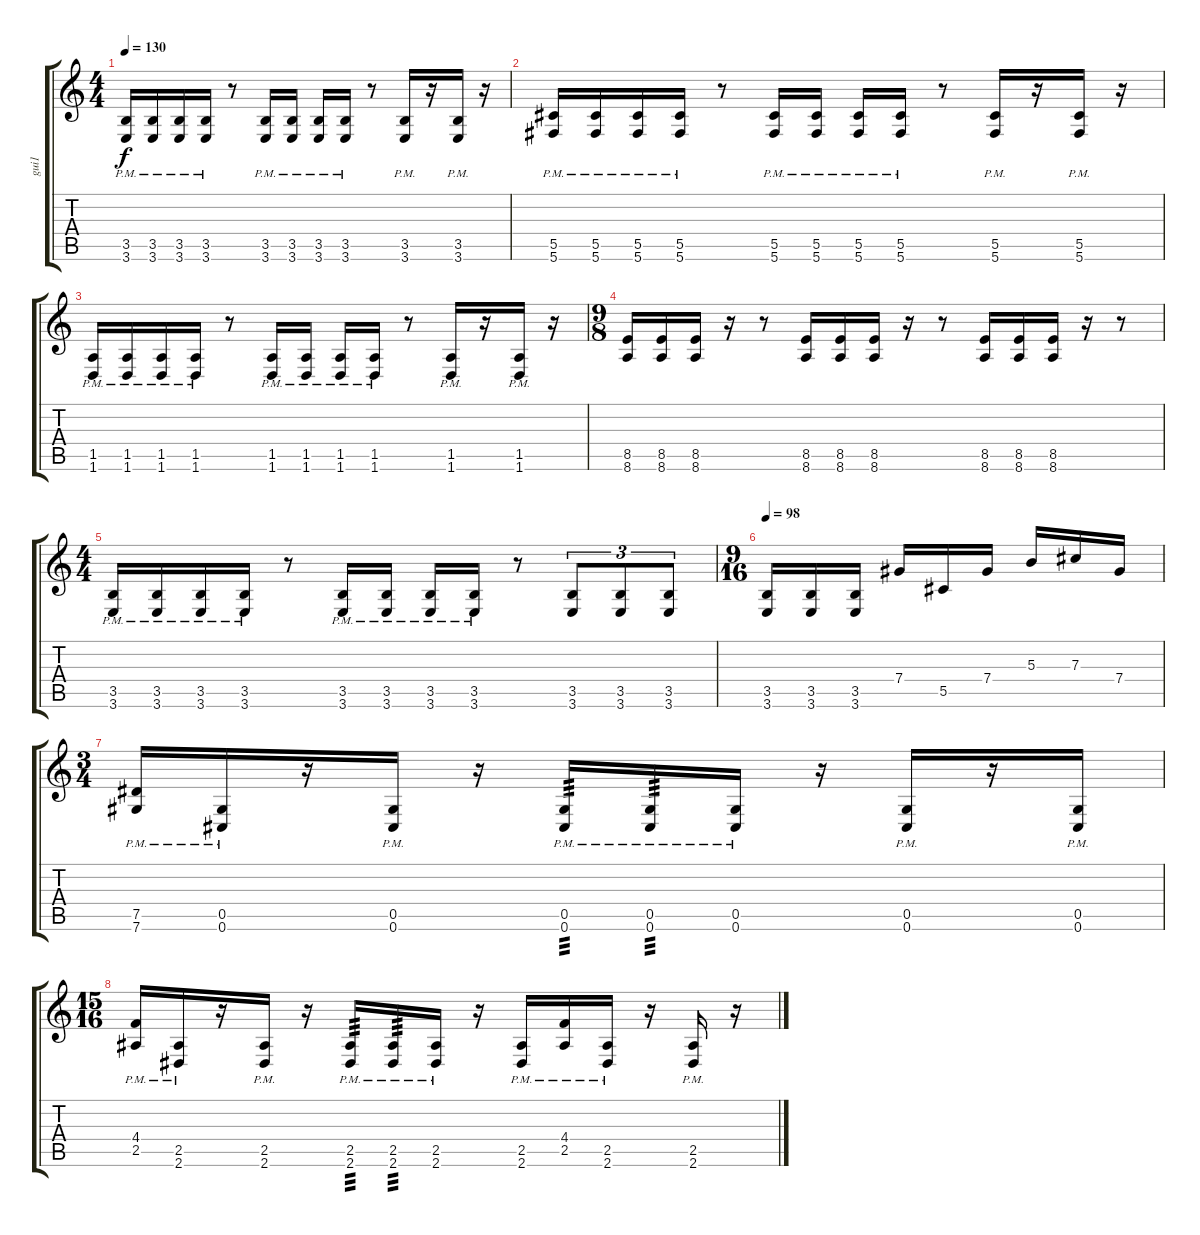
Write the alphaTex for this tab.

\track ("gui1" "gui1") {instrument acousticguitarsteel}
\staff {score tabs}
\tuning (Eb4 Bb3 Gb3 Db3 Ab2 Db2) {hide}
\ts (4 4)
\tempo 130
\clef g2
\ks c
(3.5{pm} 3.6{pm}).16{dy f} (3.5{pm} 3.6{pm}).16 (3.5{pm} 3.6{pm}).16 (3.5{pm} 3.6{pm}).16 r.8 (3.5{pm} 3.6{pm}).16 (3.5{pm} 3.6{pm}).16 (3.5{pm} 3.6{pm}).16 (3.5{pm} 3.6{pm}).16 r.8 (3.5{pm} 3.6{pm}).16 r.16 (3.5{pm} 3.6{pm}).16 r.16 |
(5.5{pm} 5.6{pm}).16 (5.5{pm} 5.6{pm}).16 (5.5{pm} 5.6{pm}).16 (5.5{pm} 5.6{pm}).16 r.8 (5.5{pm} 5.6{pm}).16 (5.5{pm} 5.6{pm}).16 (5.5{pm} 5.6{pm}).16 (5.5{pm} 5.6{pm}).16 r.8 (5.5{pm} 5.6{pm}).16 r.16 (5.5{pm} 5.6{pm}).16 r.16 |
(1.5{pm} 1.6{pm}).16 (1.5{pm} 1.6{pm}).16 (1.5{pm} 1.6{pm}).16 (1.5{pm} 1.6{pm}).16 r.8 (1.5{pm} 1.6{pm}).16 (1.5{pm} 1.6{pm}).16 (1.5{pm} 1.6{pm}).16 (1.5{pm} 1.6{pm}).16 r.8 (1.5{pm} 1.6{pm}).16 r.16 (1.5{pm} 1.6{pm}).16 r.16 |
\ts (9 8)
(8.5 8.6).16 (8.5 8.6).16 (8.5 8.6).16 r.16 r.8 (8.5 8.6).16 (8.5 8.6).16 (8.5 8.6).16 r.16 r.8 (8.5 8.6).16 (8.5 8.6).16 (8.5 8.6).16 r.16 r.8 |
\ts (4 4)
(3.5{pm} 3.6{pm}).16 (3.5{pm} 3.6{pm}).16 (3.5{pm} 3.6{pm}).16 (3.5{pm} 3.6{pm}).16 r.8 (3.5{pm} 3.6{pm}).16 (3.5{pm} 3.6{pm}).16 (3.5{pm} 3.6{pm}).16 (3.5{pm} 3.6{pm}).16 r.8 (3.5 3.6).8{tu (3 2)} (3.5 3.6).8{tu (3 2)} (3.5 3.6).8{tu (3 2)} |
\ts (9 16)
\tempo 98
(3.5 3.6).16 (3.5 3.6).16 (3.5 3.6).16 7.4.16 5.5.16 7.4.16 5.3.16 7.3.16 7.4.16 |
\ts (3 4)
(7.5{pm} 7.6{pm}).16{volume 16} (0.5{pm} 0.6{pm}).16 r.16 (0.5{pm} 0.6{pm}).16 r.16 (0.5{pm} 0.6{pm}).16{tp 3} (0.5{pm} 0.6{pm}).16{tp 3} (0.5{pm} 0.6{pm}).16 r.16 (0.5{pm} 0.6{pm}).16 r.16 (0.5{pm} 0.6{pm}).16 |
\ts (15 16)
(4.4{pm} 2.5{pm}).16 (2.5{pm} 2.6{pm}).16 r.16 (2.5{pm} 2.6{pm}).16 r.16 (2.5{pm} 2.6{pm}).16{tp 3} (2.5{pm} 2.6{pm}).16{tp 3} (2.5{pm} 2.6{pm}).16 r.16 (2.5{pm} 2.6{pm}).16 (4.4{pm} 2.5{pm}).16 (2.5{pm} 2.6{pm}).16 r.16 (2.5{pm} 2.6{pm}).16 r.16
